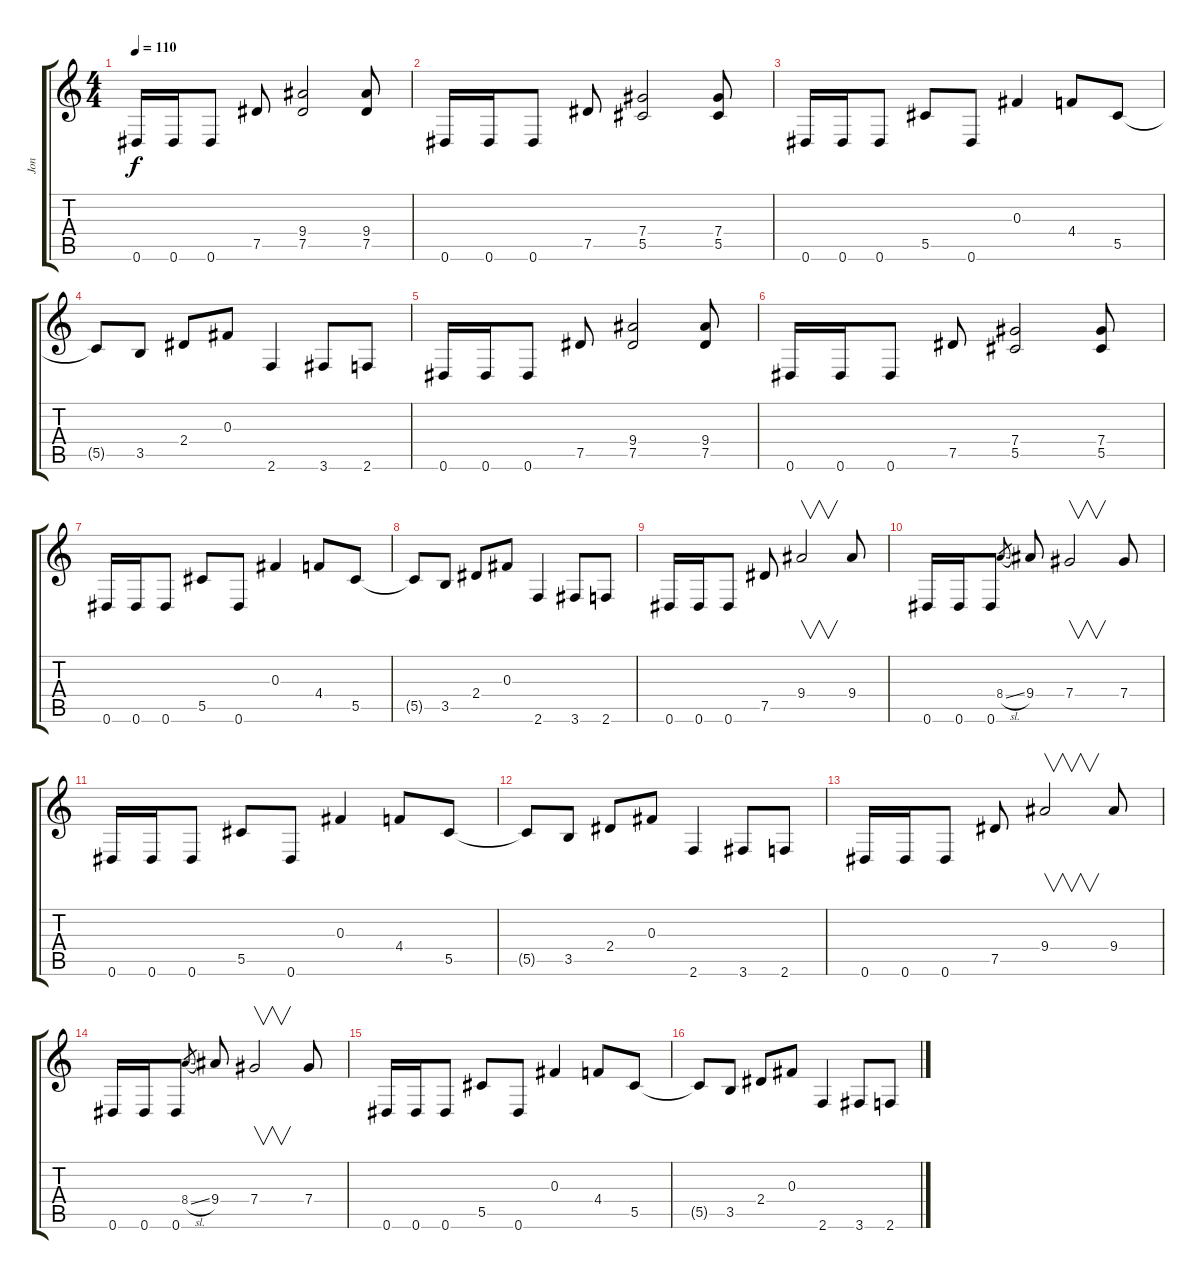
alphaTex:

\track ("Jon" "Jon") {instrument distortionguitar}
\staff {score tabs}
\tuning (Eb4 Bb3 Gb3 Db3 Ab2 Eb2) {hide}
\ts (4 4)
\tempo 110
\clef g2
\ks c
0.6.16{dy f} 0.6.16 0.6.8 7.5.8 (9.4 7.5).2 (9.4 7.5).8 |
0.6.16 0.6.16 0.6.8 7.5.8 (7.4 5.5).2 (7.4 5.5).8 |
0.6.16 0.6.16 0.6.8 5.5.8 0.6.8 0.3.4 4.4.8 5.5.8 |
5.5{t}.8 3.5.8 2.4.8 0.3.8 2.6.4 3.6.8 2.6.8 |
0.6.16 0.6.16 0.6.8 7.5.8 (9.4 7.5).2 (9.4 7.5).8 |
0.6.16 0.6.16 0.6.8 7.5.8 (7.4 5.5).2 (7.4 5.5).8 |
0.6.16 0.6.16 0.6.8 5.5.8 0.6.8 0.3.4 4.4.8 5.5.8 |
5.5{t}.8 3.5.8 2.4.8 0.3.8 2.6.4 3.6.8 2.6.8 |
0.6.16 0.6.16 0.6.8 7.5.8 9.4.2{v} 9.4.8 |
0.6.16 0.6.16 0.6.8 8.4{sl}.8{gr} 9.4.8 7.4.2{v} 7.4.8 |
0.6.16 0.6.16 0.6.8 5.5.8 0.6.8 0.3.4 4.4.8 5.5.8 |
5.5{t}.8 3.5.8 2.4.8 0.3.8 2.6.4 3.6.8 2.6.8 |
0.6.16 0.6.16 0.6.8 7.5.8 9.4.2{v} 9.4.8 |
0.6.16 0.6.16 0.6.8 8.4{sl}.8{gr} 9.4.8 7.4.2{v} 7.4.8 |
0.6.16 0.6.16 0.6.8 5.5.8 0.6.8 0.3.4 4.4.8 5.5.8 |
5.5{t}.8 3.5.8 2.4.8 0.3.8 2.6.4 3.6.8 2.6.8
